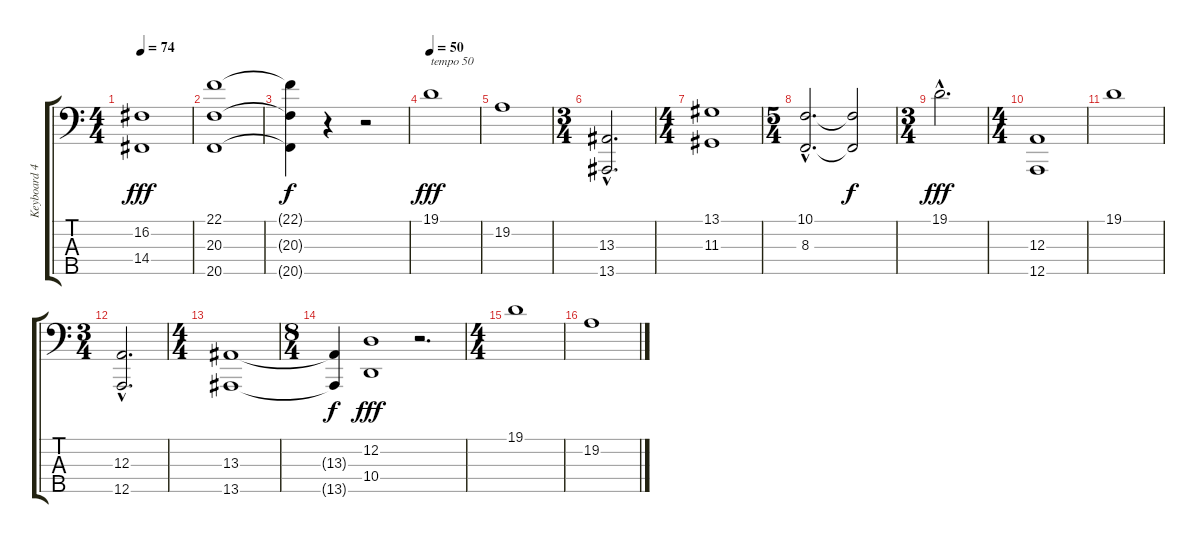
\track ("Keyboard 4" "Keyboard 4") {instrument synthstrings1}
\staff {score tabs}
\tuning (G2 D2 A1 E1 A0) {hide}
\ts (4 4)
\tempo 74
\clef f4
\ks c
(16.2 14.4).1{dy fff} |
(22.1 20.3 20.5).1 |
(22.1{t} 20.3{t} 20.5{t}).4{dy f} r.4 r.2 |
\tempo 50
19.1.1{txt "tempo 50" dy fff} |
19.2.1 |
\ts (3 4)
(13.3{hac} 13.5{hac}).2{d} |
\ts (4 4)
(13.1 11.3).1 |
\ts (5 4)
(10.1{hac} 8.3{hac}).2{d} (10.1{t} 8.3{t}).2{dy f} |
\ts (3 4)
19.1{hac}.2{d dy fff} |
\ts (4 4)
(12.3 12.5).1 |
19.1.1 |
\ts (3 4)
(12.3{hac} 12.5{hac}).2{d} |
\ts (4 4)
(13.3 13.5).1 |
\ts (8 4)
(13.3{t} 13.5{t}).4{dy f} (12.2 10.4).1{dy fff} r.2{d} |
\ts (4 4)
19.1.1 |
19.2.1
